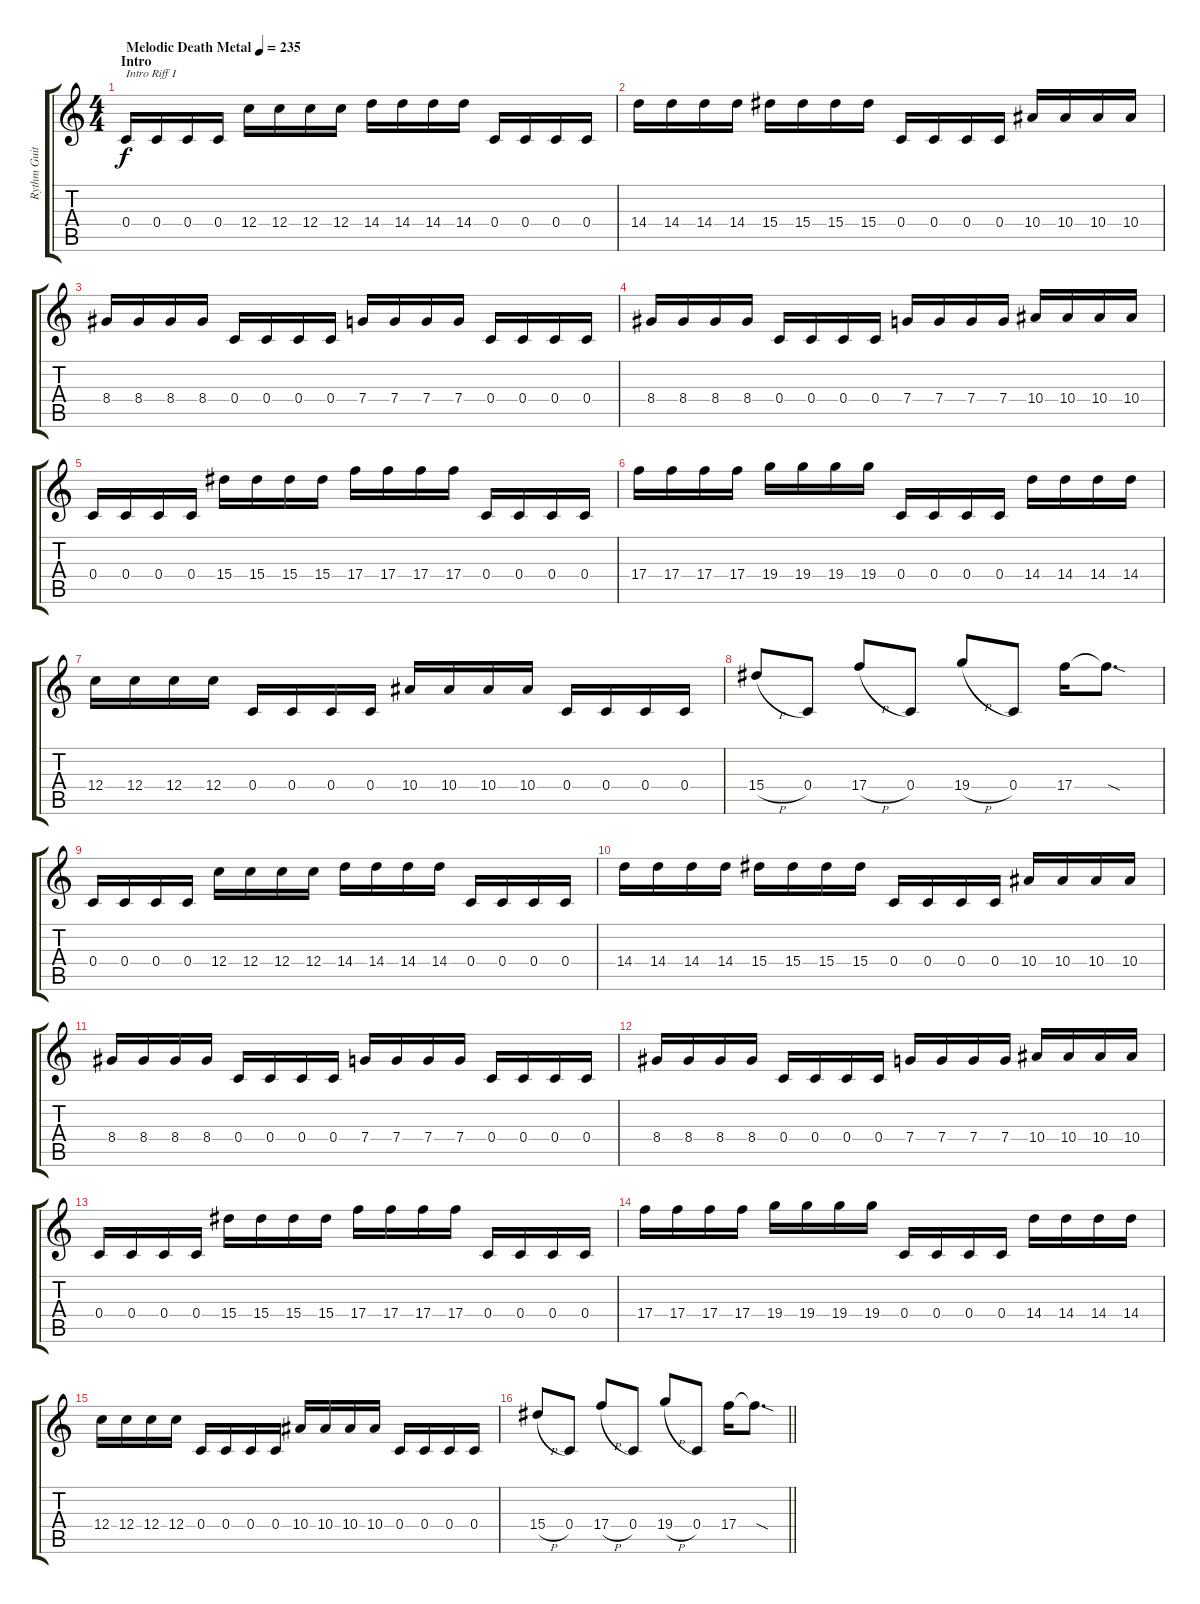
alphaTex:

\track ("Rythm Guitar I" "Rythm Guit") {instrument distortionguitar}
\staff {score tabs}
\tuning (D4 A3 F3 C3 G2 C2) {hide}
\ts (4 4)
\section ("" "Intro")
\tempo (235 "Melodic Death Metal")
\clef g2
\ks c
0.4.16{txt "Intro Riff I" dy f volume 13 balance 2 instrument distortionguitar} 0.4.16 0.4.16 0.4.16 12.4.16 12.4.16 12.4.16 12.4.16 14.4.16 14.4.16 14.4.16 14.4.16 0.4.16 0.4.16 0.4.16 0.4.16 |
14.4.16 14.4.16 14.4.16 14.4.16 15.4.16 15.4.16 15.4.16 15.4.16 0.4.16 0.4.16 0.4.16 0.4.16 10.4.16 10.4.16 10.4.16 10.4.16 |
8.4.16 8.4.16 8.4.16 8.4.16 0.4.16 0.4.16 0.4.16 0.4.16 7.4.16 7.4.16 7.4.16 7.4.16 0.4.16 0.4.16 0.4.16 0.4.16 |
8.4.16 8.4.16 8.4.16 8.4.16 0.4.16 0.4.16 0.4.16 0.4.16 7.4.16 7.4.16 7.4.16 7.4.16 10.4.16 10.4.16 10.4.16 10.4.16 |
0.4.16 0.4.16 0.4.16 0.4.16 15.4.16 15.4.16 15.4.16 15.4.16 17.4.16 17.4.16 17.4.16 17.4.16 0.4.16 0.4.16 0.4.16 0.4.16 |
17.4.16 17.4.16 17.4.16 17.4.16 19.4.16 19.4.16 19.4.16 19.4.16 0.4.16 0.4.16 0.4.16 0.4.16 14.4.16 14.4.16 14.4.16 14.4.16 |
12.4.16 12.4.16 12.4.16 12.4.16 0.4.16 0.4.16 0.4.16 0.4.16 10.4.16 10.4.16 10.4.16 10.4.16 0.4.16 0.4.16 0.4.16 0.4.16 |
15.4{h}.8 0.4.8 17.4{h}.8 0.4.8 19.4{h}.8 0.4.8 17.4.16 17.4{sod t}.8{d} |
0.4.16 0.4.16 0.4.16 0.4.16 12.4.16 12.4.16 12.4.16 12.4.16 14.4.16 14.4.16 14.4.16 14.4.16 0.4.16 0.4.16 0.4.16 0.4.16 |
14.4.16 14.4.16 14.4.16 14.4.16 15.4.16 15.4.16 15.4.16 15.4.16 0.4.16 0.4.16 0.4.16 0.4.16 10.4.16 10.4.16 10.4.16 10.4.16 |
8.4.16 8.4.16 8.4.16 8.4.16 0.4.16 0.4.16 0.4.16 0.4.16 7.4.16 7.4.16 7.4.16 7.4.16 0.4.16 0.4.16 0.4.16 0.4.16 |
8.4.16 8.4.16 8.4.16 8.4.16 0.4.16 0.4.16 0.4.16 0.4.16 7.4.16 7.4.16 7.4.16 7.4.16 10.4.16 10.4.16 10.4.16 10.4.16 |
0.4.16 0.4.16 0.4.16 0.4.16 15.4.16 15.4.16 15.4.16 15.4.16 17.4.16 17.4.16 17.4.16 17.4.16 0.4.16 0.4.16 0.4.16 0.4.16 |
17.4.16 17.4.16 17.4.16 17.4.16 19.4.16 19.4.16 19.4.16 19.4.16 0.4.16 0.4.16 0.4.16 0.4.16 14.4.16 14.4.16 14.4.16 14.4.16 |
12.4.16 12.4.16 12.4.16 12.4.16 0.4.16 0.4.16 0.4.16 0.4.16 10.4.16 10.4.16 10.4.16 10.4.16 0.4.16 0.4.16 0.4.16 0.4.16 |
\barLineRight lightlight
15.4{h}.8 0.4.8 17.4{h}.8 0.4.8 19.4{h}.8 0.4.8 17.4.16 17.4{sod t}.8{d}
